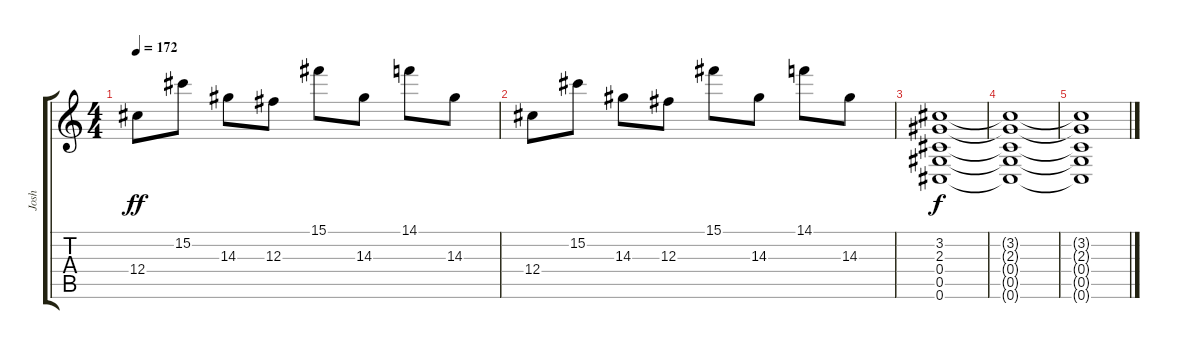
\track ("Josh" "Josh") {instrument distortionguitar}
\staff {score tabs}
\tuning (Eb4 Bb3 Gb3 Db3 Ab2 Db2) {hide}
\ts (4 4)
\tempo 172
\clef g2
\ks c
12.4.8{dy ff} 15.2.8 14.3.8 12.3.8 15.1.8 14.3.8 14.1.8 14.3.8 |
12.4.8 15.2.8 14.3.8 12.3.8 15.1.8 14.3.8 14.1.8 14.3.8 |
(3.2 2.3 0.4 0.5 0.6).1{dy f} |
(3.2{t} 2.3{t} 0.4{t} 0.5{t} 0.6{t}).1 |
(3.2{t} 2.3{t} 0.4{t} 0.5{t} 0.6{t}).1
